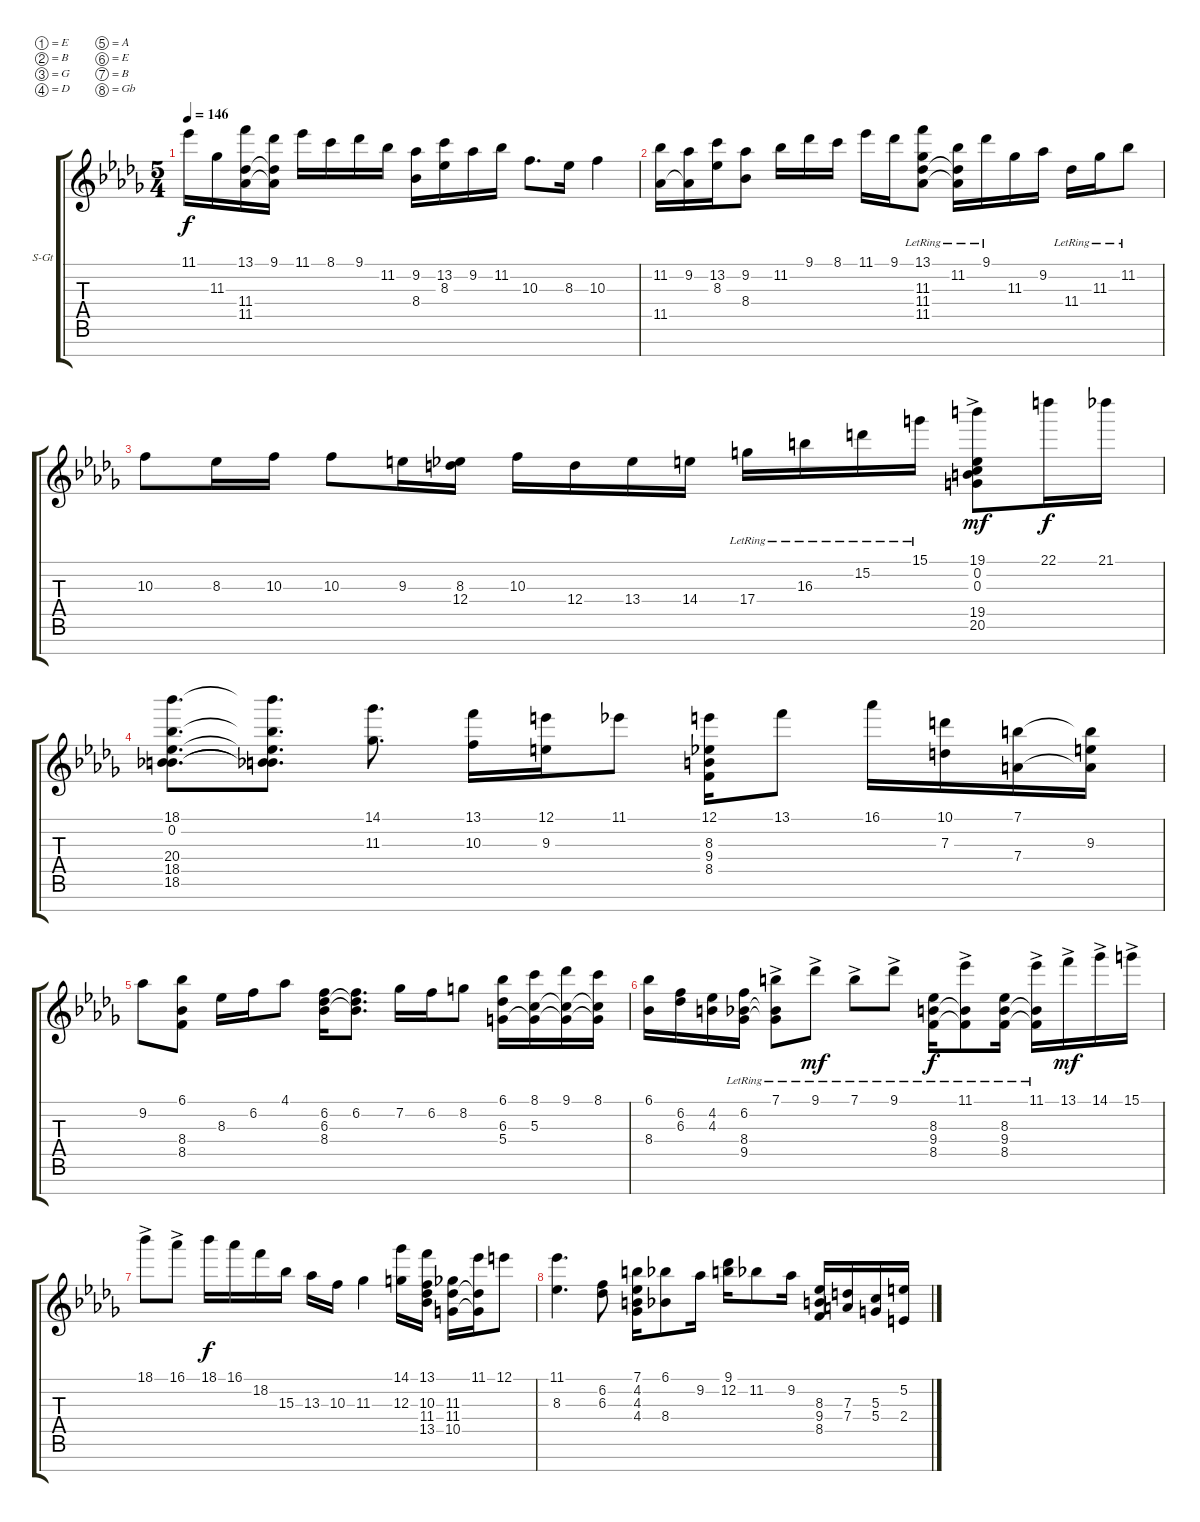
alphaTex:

\bracketExtendMode groupsimilarinstruments
\firstSystemTrackNameOrientation horizontal
\otherSystemsTrackNameOrientation horizontal
\track ("Kenny Barron Piano Lead" "S-Gt") {instrument electricpiano1}
\staff {score tabs}
\tuning (E4 B3 G3 D3 A2 E2 B1 Gb1)
\displaytranspose 12
\ts (5 4)
\tempo 146
\clef g2
\ks db
11.1.16{dy f} 11.3.16 (13.1 11.4 11.5).16 (9.1 11.4{t} 11.5{t}).16 11.1.16 8.1.16 9.1.16 11.2.16 (9.2 8.4).16 (13.2 8.3).16 9.2.16 11.2.16 10.3.8{d} 8.3.16 10.3.4 |
(11.2 11.5).16 (9.2 11.5{t}).16 (13.2 8.3).16 (9.2 8.4).8 11.2.16 9.1.16 8.1.16 11.1.16 9.1.16 (13.1{lr} 11.3{lr} 11.4{lr} 11.5{lr}).8 (11.2{lr} 11.4{lr t} 11.5{lr t}).16 9.1{lr}.16 11.3.16 9.2.16 11.4{lr}.16 11.3{lr}.16 11.2{lr}.8 |
10.3.8 8.3.16 10.3.16 10.3.8 9.3.16 (8.3 12.4).16 10.3.16 12.4.16 13.4.16 14.4.16 17.4{lr}.16 16.3{lr}.16 15.2{lr}.16 15.1{lr}.16 (19.1{ac} 0.2{ac} 0.3{ac} 19.5{ac} 20.6{ac}).8{dy mf} 22.1.16{dy f} 21.1.16 |
(18.1 0.2 20.4 18.5 18.6).8{d} (18.1{t} 0.2{t} 20.4{t} 18.5{t} 18.6{t}).8{d} (14.1 11.3).8{d} (13.1 10.3).16 (12.1 9.3).16 11.1.8 (12.1 8.3 9.4 8.5).16 13.1.8 16.1.16 (10.1 7.3).16 (7.1 7.4).16 (7.1{t} 9.3 7.4{t}).16 |
9.2.8 (6.1 8.4 8.5).8 8.3.16 6.2.16 4.1.8 (6.2 6.3 8.4).16 (6.2 6.3{t} 8.4{t}).8{d} 7.2.16 6.2.16 8.2.8 (6.1 6.3 5.4).16 (8.1 5.3 5.4{t}).16 (9.1 5.3{t} 5.4{t}).16 (8.1 5.3{t} 5.4{t}).16 |
(6.1 8.4).16 (6.2 6.3).16 (4.2 4.3).16 (6.2{lr} 8.4{lr} 9.5{lr}).16 (7.1{ac lr} 8.4{lr t} 9.5{lr t}).8 9.1{ac lr}.8{dy mf} 7.1{ac lr}.8 9.1{ac lr}.8 (8.3{lr} 9.4{lr} 8.5{lr}).16{dy f} (11.1{ac lr} 9.4{lr t} 8.5{lr t}).8 (8.3{lr} 9.4{lr} 8.5{lr}).16 (11.1{ac lr} 9.4{lr t} 8.5{lr t}).16 13.1{ac}.16{dy mf} 14.1{ac}.16 15.1{ac}.16 |
18.1{ac}.8 16.1{ac}.8 18.1.16{dy f} 16.1.16 18.2.16 15.3.16 13.3.16 10.3.16 11.3.4 (14.1 12.3).16 (13.1 10.3 11.4 13.5).16 (11.3 11.4 10.5).16 (11.1 11.4{t} 10.5{t}).16 12.1.8 |
(11.1 8.3).4{d} (6.2 6.3).8 (7.1 4.2 4.3 4.4).16 (6.1 8.4).8 9.2.16 (9.1 12.2).16 11.2.8 9.2.16 (8.3 9.4 8.5).16 (7.3 7.4).16 (5.3 5.4).16 (5.2 2.4).16
